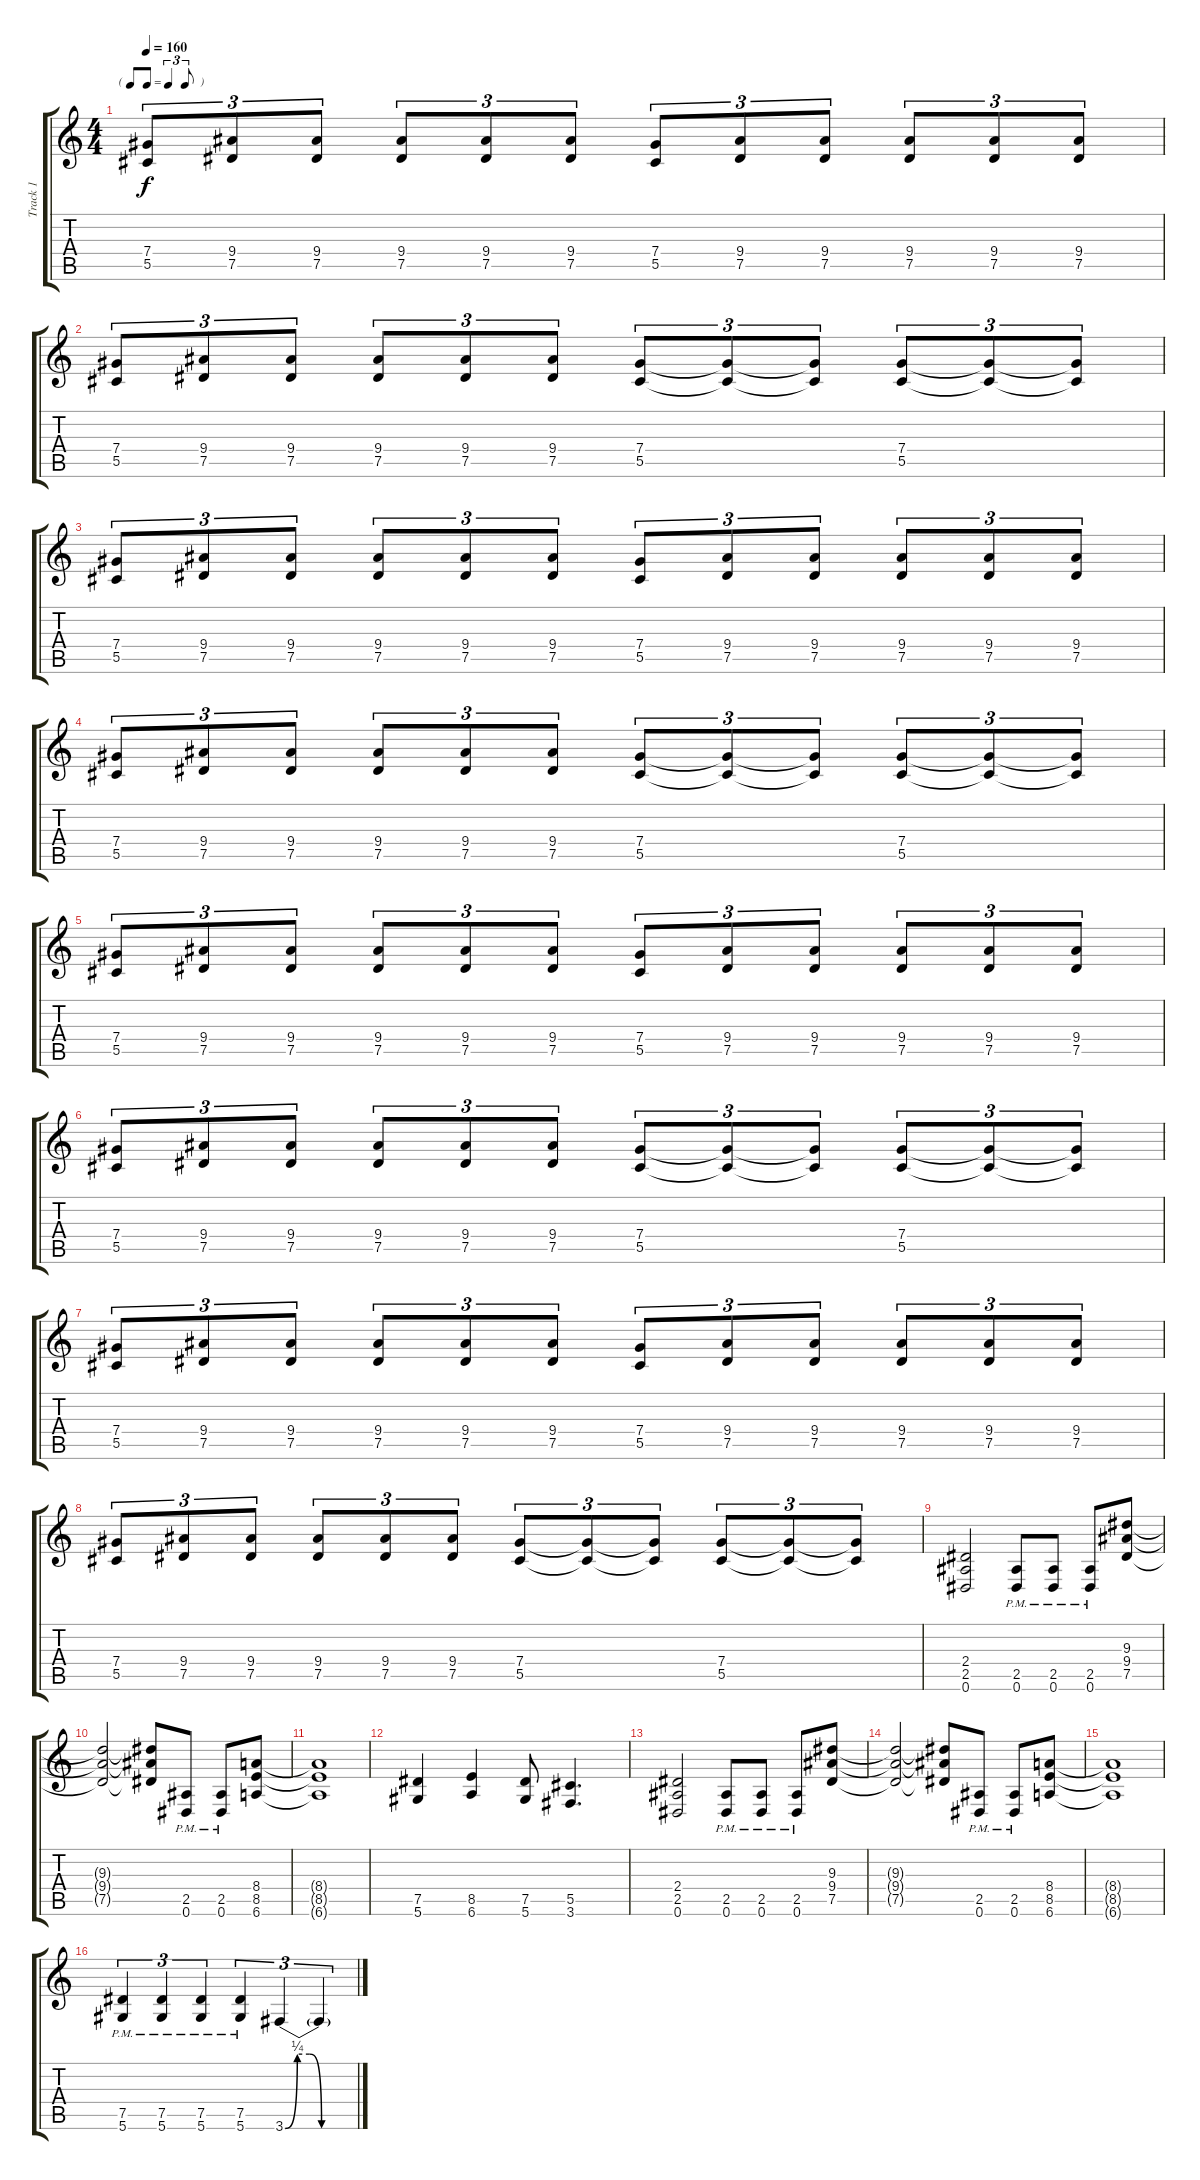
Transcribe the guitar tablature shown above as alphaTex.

\track ("Track 1" "Track 1") {instrument distortionguitar}
\staff {score tabs}
\tuning (Eb4 Bb3 Gb3 Db3 Ab2 Eb2) {hide}
\ts (4 4)
\tf triplet8th
\tempo 160
\clef g2
\ks c
(7.4 5.5).8{tu (3 2) dy f} (9.4 7.5).8{tu (3 2)} (9.4 7.5).8{tu (3 2)} (9.4 7.5).8{tu (3 2)} (9.4 7.5).8{tu (3 2)} (9.4 7.5).8{tu (3 2)} (7.4 5.5).8{tu (3 2)} (9.4 7.5).8{tu (3 2)} (9.4 7.5).8{tu (3 2)} (9.4 7.5).8{tu (3 2)} (9.4 7.5).8{tu (3 2)} (9.4 7.5).8{tu (3 2)} |
(7.4 5.5).8{tu (3 2)} (9.4 7.5).8{tu (3 2)} (9.4 7.5).8{tu (3 2)} (9.4 7.5).8{tu (3 2)} (9.4 7.5).8{tu (3 2)} (9.4 7.5).8{tu (3 2)} (7.4 5.5).8{tu (3 2)} (7.4{t} 5.5{t}).8{tu (3 2)} (7.4{t} 5.5{t}).8{tu (3 2)} (7.4 5.5).8{tu (3 2)} (7.4{t} 5.5{t}).8{tu (3 2)} (7.4{t} 5.5{t}).8{tu (3 2)} |
(7.4 5.5).8{tu (3 2)} (9.4 7.5).8{tu (3 2)} (9.4 7.5).8{tu (3 2)} (9.4 7.5).8{tu (3 2)} (9.4 7.5).8{tu (3 2)} (9.4 7.5).8{tu (3 2)} (7.4 5.5).8{tu (3 2)} (9.4 7.5).8{tu (3 2)} (9.4 7.5).8{tu (3 2)} (9.4 7.5).8{tu (3 2)} (9.4 7.5).8{tu (3 2)} (9.4 7.5).8{tu (3 2)} |
(7.4 5.5).8{tu (3 2)} (9.4 7.5).8{tu (3 2)} (9.4 7.5).8{tu (3 2)} (9.4 7.5).8{tu (3 2)} (9.4 7.5).8{tu (3 2)} (9.4 7.5).8{tu (3 2)} (7.4 5.5).8{tu (3 2)} (7.4{t} 5.5{t}).8{tu (3 2)} (7.4{t} 5.5{t}).8{tu (3 2)} (7.4 5.5).8{tu (3 2)} (7.4{t} 5.5{t}).8{tu (3 2)} (7.4{t} 5.5{t}).8{tu (3 2)} |
(7.4 5.5).8{tu (3 2)} (9.4 7.5).8{tu (3 2)} (9.4 7.5).8{tu (3 2)} (9.4 7.5).8{tu (3 2)} (9.4 7.5).8{tu (3 2)} (9.4 7.5).8{tu (3 2)} (7.4 5.5).8{tu (3 2)} (9.4 7.5).8{tu (3 2)} (9.4 7.5).8{tu (3 2)} (9.4 7.5).8{tu (3 2)} (9.4 7.5).8{tu (3 2)} (9.4 7.5).8{tu (3 2)} |
(7.4 5.5).8{tu (3 2)} (9.4 7.5).8{tu (3 2)} (9.4 7.5).8{tu (3 2)} (9.4 7.5).8{tu (3 2)} (9.4 7.5).8{tu (3 2)} (9.4 7.5).8{tu (3 2)} (7.4 5.5).8{tu (3 2)} (7.4{t} 5.5{t}).8{tu (3 2)} (7.4{t} 5.5{t}).8{tu (3 2)} (7.4 5.5).8{tu (3 2)} (7.4{t} 5.5{t}).8{tu (3 2)} (7.4{t} 5.5{t}).8{tu (3 2)} |
(7.4 5.5).8{tu (3 2)} (9.4 7.5).8{tu (3 2)} (9.4 7.5).8{tu (3 2)} (9.4 7.5).8{tu (3 2)} (9.4 7.5).8{tu (3 2)} (9.4 7.5).8{tu (3 2)} (7.4 5.5).8{tu (3 2)} (9.4 7.5).8{tu (3 2)} (9.4 7.5).8{tu (3 2)} (9.4 7.5).8{tu (3 2)} (9.4 7.5).8{tu (3 2)} (9.4 7.5).8{tu (3 2)} |
(7.4 5.5).8{tu (3 2)} (9.4 7.5).8{tu (3 2)} (9.4 7.5).8{tu (3 2)} (9.4 7.5).8{tu (3 2)} (9.4 7.5).8{tu (3 2)} (9.4 7.5).8{tu (3 2)} (7.4 5.5).8{tu (3 2)} (7.4{t} 5.5{t}).8{tu (3 2)} (7.4{t} 5.5{t}).8{tu (3 2)} (7.4 5.5).8{tu (3 2)} (7.4{t} 5.5{t}).8{tu (3 2)} (7.4{t} 5.5{t}).8{tu (3 2)} |
(2.4 2.5 0.6).2 (2.5{pm} 0.6{pm}).8 (2.5{pm} 0.6{pm}).8 (2.5{pm} 0.6{pm}).8 (9.3 9.4 7.5).8 |
(9.3{t} 9.4{t} 7.5{t}).2 (9.3{t} 9.4{t} 7.5{t}).8 (2.5{pm} 0.6{pm}).8 (2.5{pm} 0.6{pm}).8 (8.4 8.5 6.6).8 |
(8.4{t} 8.5{t} 6.6{t}).1 |
(7.5 5.6).4 (8.5 6.6).4 (7.5 5.6).8 (5.5 3.6).4{d} |
(2.4 2.5 0.6).2 (2.5{pm} 0.6{pm}).8 (2.5{pm} 0.6{pm}).8 (2.5{pm} 0.6{pm}).8 (9.3 9.4 7.5).8 |
(9.3{t} 9.4{t} 7.5{t}).2 (9.3{t} 9.4{t} 7.5{t}).8 (2.5{pm} 0.6{pm}).8 (2.5{pm} 0.6{pm}).8 (8.4 8.5 6.6).8 |
(8.4{t} 8.5{t} 6.6{t}).1 |
(7.5{pm} 5.6{pm}).4{tu (3 2)} (7.5{pm} 5.6{pm}).4{tu (3 2)} (7.5{pm} 5.6{pm}).4{tu (3 2)} (7.5{pm} 5.6{pm}).4{tu (3 2)} 3.6{be (custom 0 0 10 1 20 1 30 0 60 0)}.4{tu (3 2)} 3.6{t}.4{tu (3 2)}
